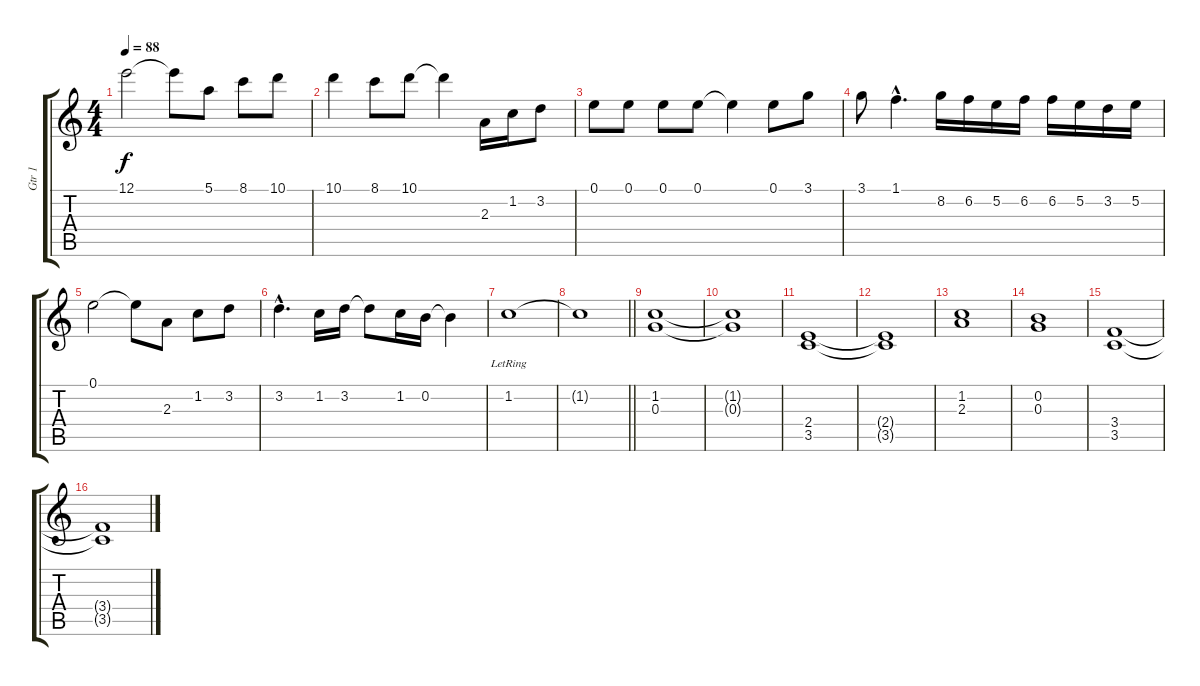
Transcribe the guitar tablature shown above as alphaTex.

\track ("Gtr 1" "Gtr 1") {instrument overdrivenguitar}
\staff {score tabs}
\tuning (E4 B3 G3 D3 A2 E2) {hide}
\ts (4 4)
\tempo 88
\clef g2
\ks c
12.1.2{dy f} 12.1{t}.8 5.1.8 8.1.8 10.1.8 |
10.1.4 8.1.8 10.1.8 10.1{t}.4 2.3.16 1.2.16 3.2.8 |
0.1.8 0.1.8 0.1.8 0.1.8 0.1{t}.4 0.1.8 3.1.8 |
3.1.8 1.1{hac}.4{d} 8.2.16 6.2.16 5.2.16 6.2.16 6.2.16 5.2.16 3.2.16 5.2.16 |
0.1.2 0.1{t}.8 2.3.8 1.2.8 3.2.8 |
3.2{hac}.4{d} 1.2.16 3.2.16 3.2{t}.8 1.2.16 0.2.16 0.2{t}.4 |
1.2{lr}.1 |
\barLineRight lightlight
1.2{t}.1 |
(1.2 0.3).1{volume 8} |
(1.2{t} 0.3{t}).1 |
(2.4 3.5).1 |
(2.4{t} 3.5{t}).1 |
(1.2 2.3).1 |
(0.2 0.3).1 |
(3.4 3.5).1 |
(3.4{t} 3.5{t}).1
